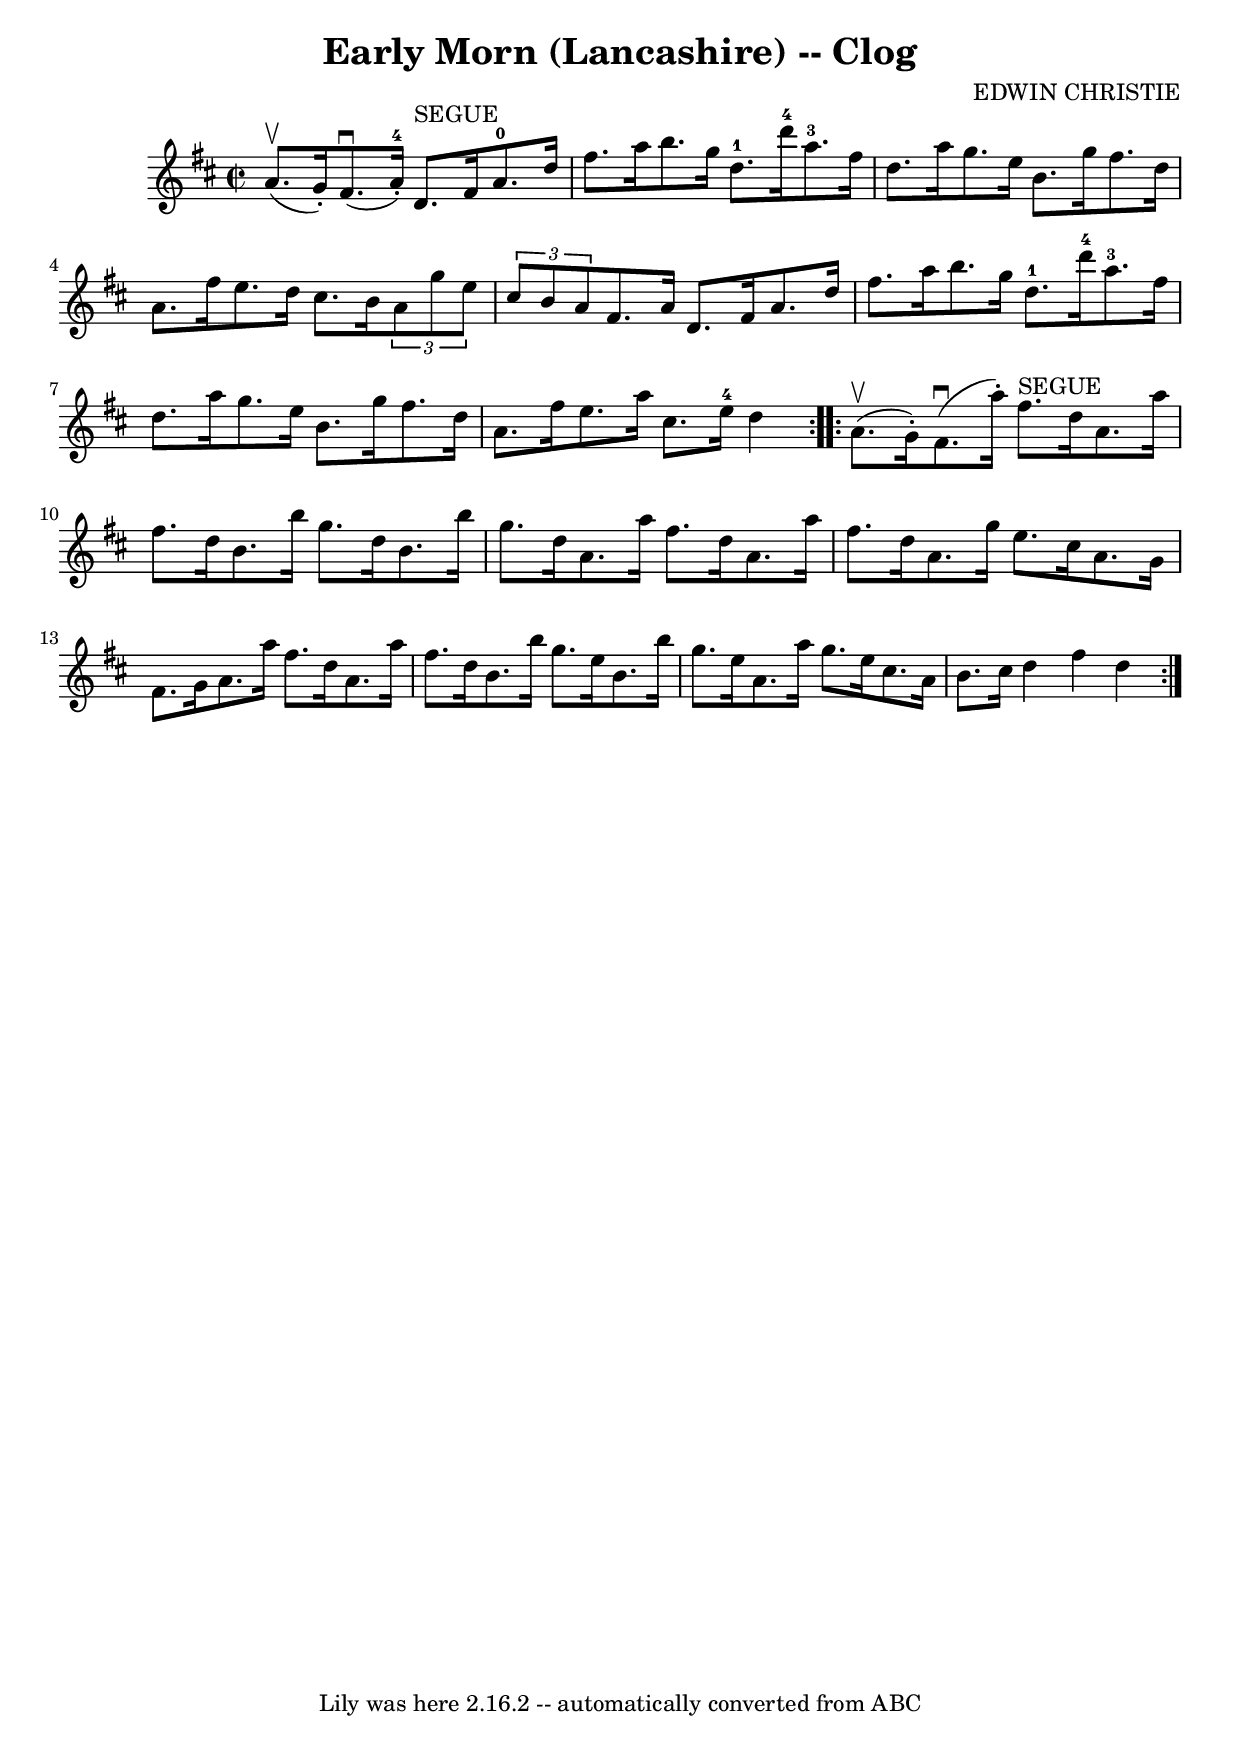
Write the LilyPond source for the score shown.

\version "2.7.40"
\include "Mammoth.ily"
\header {
	book = "Ryan's Mammoth Collection"
	composer = "EDWIN CHRISTIE"
	crossRefNumber = "1"
	footnotes = "\\\\159 945"
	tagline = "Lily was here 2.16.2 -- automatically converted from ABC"
	title = "Early Morn (Lancashire) -- Clog"
}
voicedefault =  {
\set Score.defaultBarType = "empty"

\repeat volta 2 {
\override Staff.TimeSignature #'style = #'C
 \time 2/2 \key d \major a'8.^\upbow(g'16 -.) |
 fis'8. 
^\downbow(a'16-4-.) d'8.^"SEGUE" fis'16 a'8.-0 d''16    
fis''8. a''16    |
 b''8. g''16 d''8.-1 d'''16-4     
a''8.-3 fis''16 d''8. a''16    |
 g''8. e''16 b'8.   
 g''16 fis''8. d''16 a'8. fis''16    |
 e''8. d''16    
cis''8. b'16    \times 2/3 { a'8 g''8 e''8  }   \times 2/3 {   
cis''8 b'8 a'8  }   |
 fis'8. a'16 d'8. fis'16 a'8. 
 d''16 fis''8. a''16    |
 b''8. g''16 d''8.-1   
d'''16-4 a''8.-3 fis''16 d''8. a''16    |
 g''8.    
e''16 b'8. g''16 fis''8. d''16 a'8. fis''16    |
     
e''8. a''16 cis''8. e''16-4 d''4  }     \repeat volta 2 { a'8. 
^\upbow(g'16 -.) |
 fis'8.^\downbow(a''16 -.) fis''8. 
^"SEGUE" d''16 a'8. a''16 fis''8. d''16    |
 b'8.    
b''16 g''8. d''16 b'8. b''16 g''8. d''16    |
 a'8.   
 a''16 fis''8. d''16 a'8. a''16 fis''8. d''16    |
     
a'8. g''16 e''8. cis''16 a'8. g'16 fis'8. g'16    |
 
 a'8. a''16 fis''8. d''16 a'8. a''16 fis''8. d''16    
|
 b'8. b''16 g''8. e''16 b'8. b''16 g''8. e''16   
 |
 a'8. a''16 g''8. e''16 cis''8. a'16 b'8.    
cis''16    |
 d''4 fis''4 d''4    }   
}

\score{
    <<

	\context Staff="default"
	{
	    \voicedefault 
	}

    >>
	\layout {
	}
	\midi {}
}
